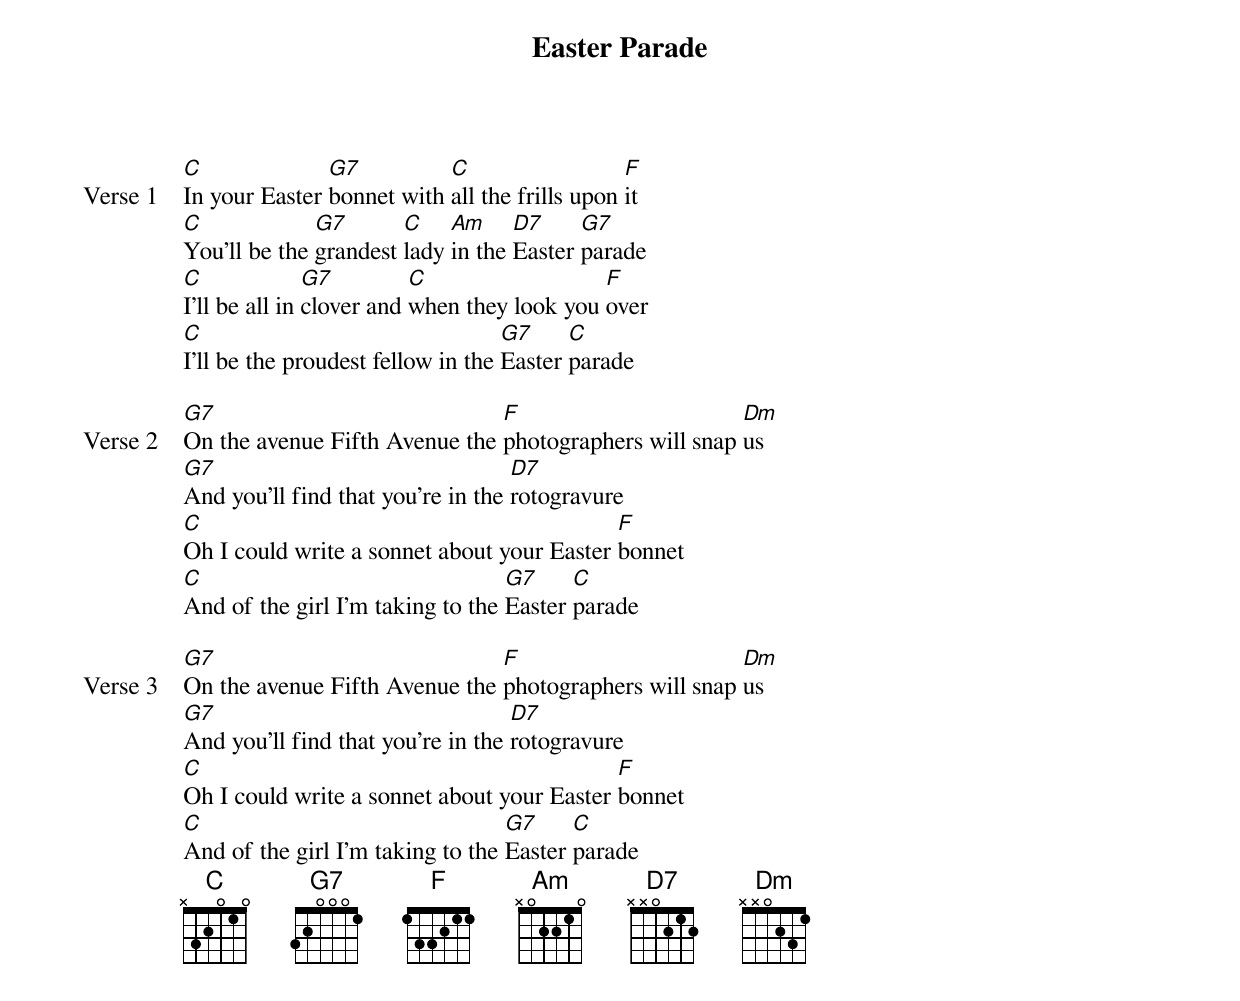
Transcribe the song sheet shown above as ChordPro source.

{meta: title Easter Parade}
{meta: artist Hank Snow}
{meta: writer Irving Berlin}

{start_of_verse: Verse 1}
[C]In your Easter [G7]bonnet with [C]all the frills upon [F]it
[C]You'll be the [G7]grandest [C]lady [Am]in the [D7]Easter [G7]parade
[C]I'll be all in [G7]clover and [C]when they look you [F]over
[C]I'll be the proudest fellow in the [G7]Easter [C]parade
{end_of_verse}

{start_of_verse: Verse 2}
[G7]On the avenue Fifth Avenue the [F]photographers will snap [Dm]us
[G7]And you'll find that you're in the [D7]rotogravure
[C]Oh I could write a sonnet about your Easter [F]bonnet
[C]And of the girl I'm taking to the [G7]Easter [C]parade
{end_of_verse}

{start_of_verse: Verse 3}
[G7]On the avenue Fifth Avenue the [F]photographers will snap [Dm]us
[G7]And you'll find that you're in the [D7]rotogravure
[C]Oh I could write a sonnet about your Easter [F]bonnet
[C]And of the girl I'm taking to the [G7]Easter [C]parade
{end_of_verse}
